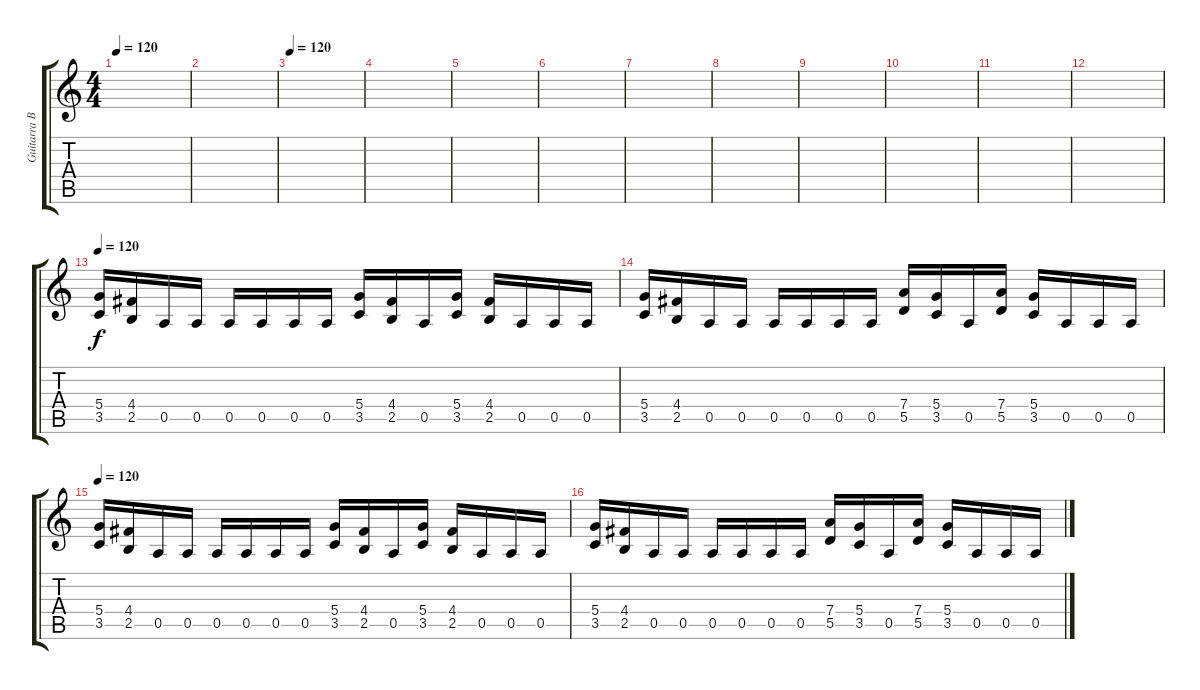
\track ("Guitarra Base" "Guitarra B") {instrument distortionguitar}
\staff {score tabs}
\tuning (E4 B3 G3 D3 A2 E2) {hide}
\ts (4 4)
\tempo 120
\clef g2
\ks c
|
|
\tempo 120
|
|
|
|
|
|
|
|
|
|
\tempo 120
(5.4 3.5).16 (4.4 2.5).16 0.5.16 0.5.16 0.5.16 0.5.16 0.5.16 0.5.16 (5.4 3.5).16 (4.4 2.5).16 0.5.16 (5.4 3.5).16 (4.4 2.5).16 0.5.16 0.5.16 0.5.16 |
(5.4 3.5).16 (4.4 2.5).16 0.5.16 0.5.16 0.5.16 0.5.16 0.5.16 0.5.16 (7.4 5.5).16 (5.4 3.5).16 0.5.16 (7.4 5.5).16 (5.4 3.5).16 0.5.16 0.5.16 0.5.16 |
\tempo 120
(5.4 3.5).16 (4.4 2.5).16 0.5.16 0.5.16 0.5.16 0.5.16 0.5.16 0.5.16 (5.4 3.5).16 (4.4 2.5).16 0.5.16 (5.4 3.5).16 (4.4 2.5).16 0.5.16 0.5.16 0.5.16 |
(5.4 3.5).16 (4.4 2.5).16 0.5.16 0.5.16 0.5.16 0.5.16 0.5.16 0.5.16 (7.4 5.5).16 (5.4 3.5).16 0.5.16 (7.4 5.5).16 (5.4 3.5).16 0.5.16 0.5.16 0.5.16
